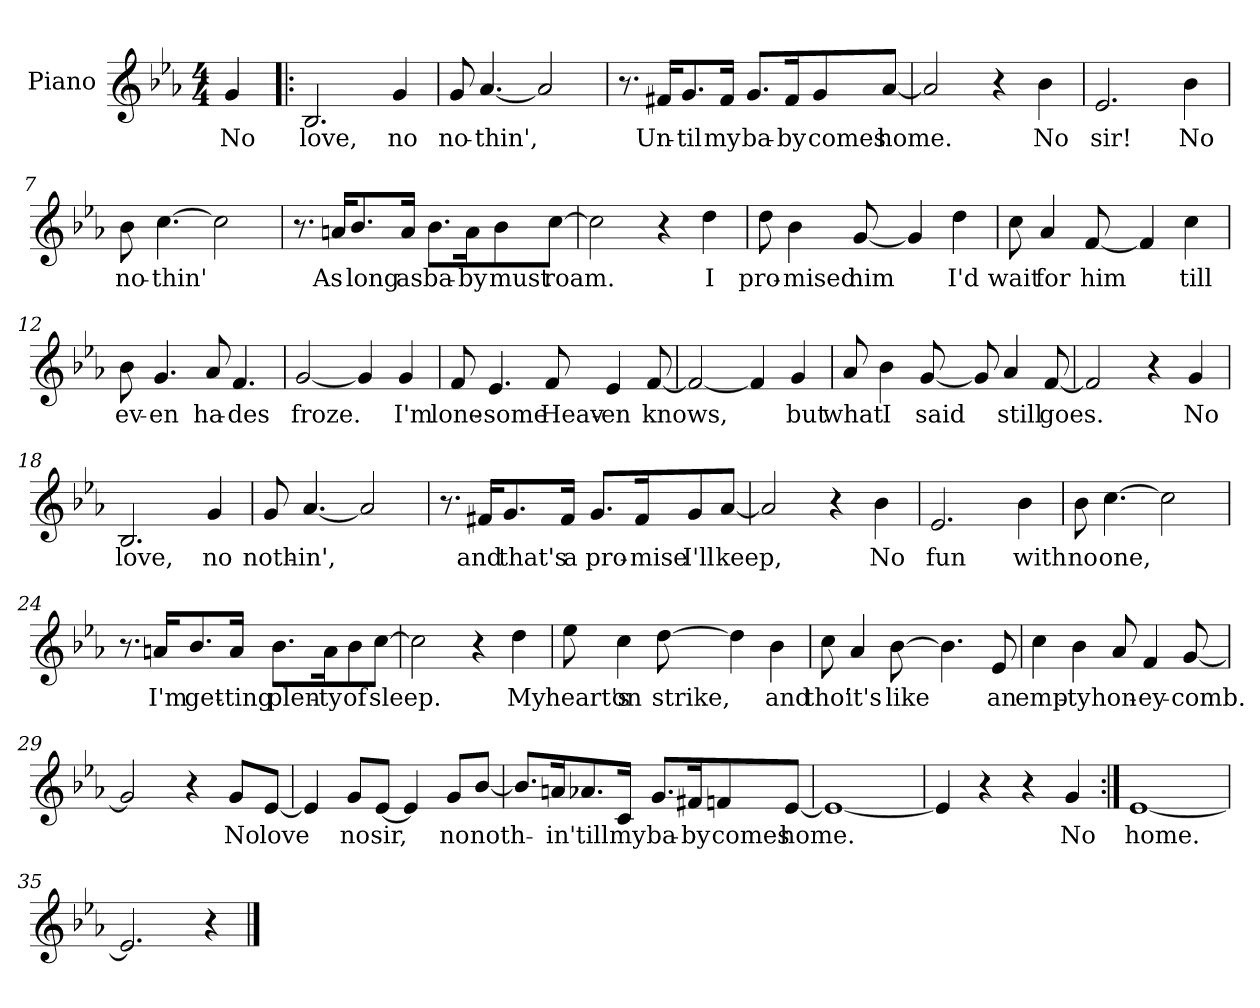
**kern	**text
*part1	*part1
*staff1	*staff1
*I"Piano	*
*I'Pno.	*
*clefG2	*
*k[b-e-a-]	*
*E-:	*
*M4/4	*
=1	=1
4g/	No
=2!|:	=2!|:
2.B-/	love,
4g/	no
=3	=3
8g/	no-
[4.a-/	-thin',
2a-/]	.
=4	=4
8.r	.
16f#X/KL	Un-
8.g/	-til
16f#/Jk	my
8.g/L	ba-
16f#/K	-by
8g/	comes
[8a-/J	home.
=5	=5
2a-/]	.
4r	.
4b-\	No
!!LO:LB:g=z
=6	=6
2.e-/	sir!
4b-\	No
=7	=7
8b-\	no-
[4.cc\	-thin'
2cc\]	.
=8	=8
8.r	.
16an/KL	As
8.b-/	long
16a/Jk	as
8.b-\L	ba-
16a\K	-by
8b-\	must
[8cc\J	roam.
=9	=9
2cc\]	.
4r	.
4dd\	I
=10	=10
8dd\	pro-
4b-\	-mised
[8g/	him
4g/]	.
4dd\	I'd
!!LO:LB:g=z
=11	=11
8cc\	wait
4a-/	for
[8f/	him
4f/]	.
4cc\	till
=12	=12
8b-\	ev-
4.g/	-en
8a-/	ha-
4.f/	-des
=13	=13
[2g/	froze.
4g/]	.
4g/	I'm
=14	=14
8f/	lone-
4.e-/	-some
8f/	Heav-
4e-/	-en
[8f/	knows,
!!LO:LB:g=z
=15	=15
2f/_	.
4f/]	.
4g/	but
=16	=16
8a-/	what
4b-\	I
[8g/	said
8g/]	.
4a-/	still
[8f/	goes.
=17	=17
2f/]	.
4r	.
4g/	No
=18	=18
2.B-/	love,
4g/	no
=19	=19
8g/	noth-
[4.a-/	-in',
2a-/]	.
!!LO:LB:g=z
=20	=20
8.r	.
16f#X/KL	and
8.g/	that's
16f#/Jk	a
8.g/L	pro-
16f#/K	-mise
8g/	I'll
[8a-/J	keep,
=21	=21
2a-/]	.
4r	.
4b-\	No
=22	=22
2.e-/	fun
4b-\	with
=23	=23
8b-\	no
[4.cc\	one,
2cc\]	.
!!LO:LB:g=z
=24	=24
8.r	.
16an/KL	I'm
8.b-/	get-
16a/Jk	-ting
8.b-\L	plen-
16a\K	-ty
8b-\	of
[8cc\J	sleep.
=25	=25
2cc\]	.
4r	.
4dd\	My
=26	=26
8ee-\	heart's
4cc\	on
[8dd\	strike,
4dd\]	.
4b-\	and
!!LO:LB:g=z
=27	=27
8cc\	tho'
4a-/	it's
[8b-\	like
4.b-\]	.
8e-/	an
=28	=28
4cc\	emp-
4b-\	-ty
8a-/	hon-
4f/	-ey-
[8g/	-comb.
=29	=29
2g/]	.
4r	.
8g/L	No
[8e-/J	love
=30	=30
4e-/]	.
8g/L	no
[8e-/J	sir,
4e-/]	.
8g/L	no
[8b-/J	noth-
!!LO:LB:g=z
=31	=31
8.b-/L]	.
16an/K	-in'
8.a-X/	till
16c/Jk	my
8.g/L	ba-
16f#X/K	-by
8fn/	comes
[8e-/J	home.
=32	=32
1e-_	.
=33	=33
4e-/]	.
4r	.
4r	.
4g/	No
=34:|!	=34:|!
[1e-	home.
=35	=35
2.e-/]	.
4r	.
==	==
*-	*-
